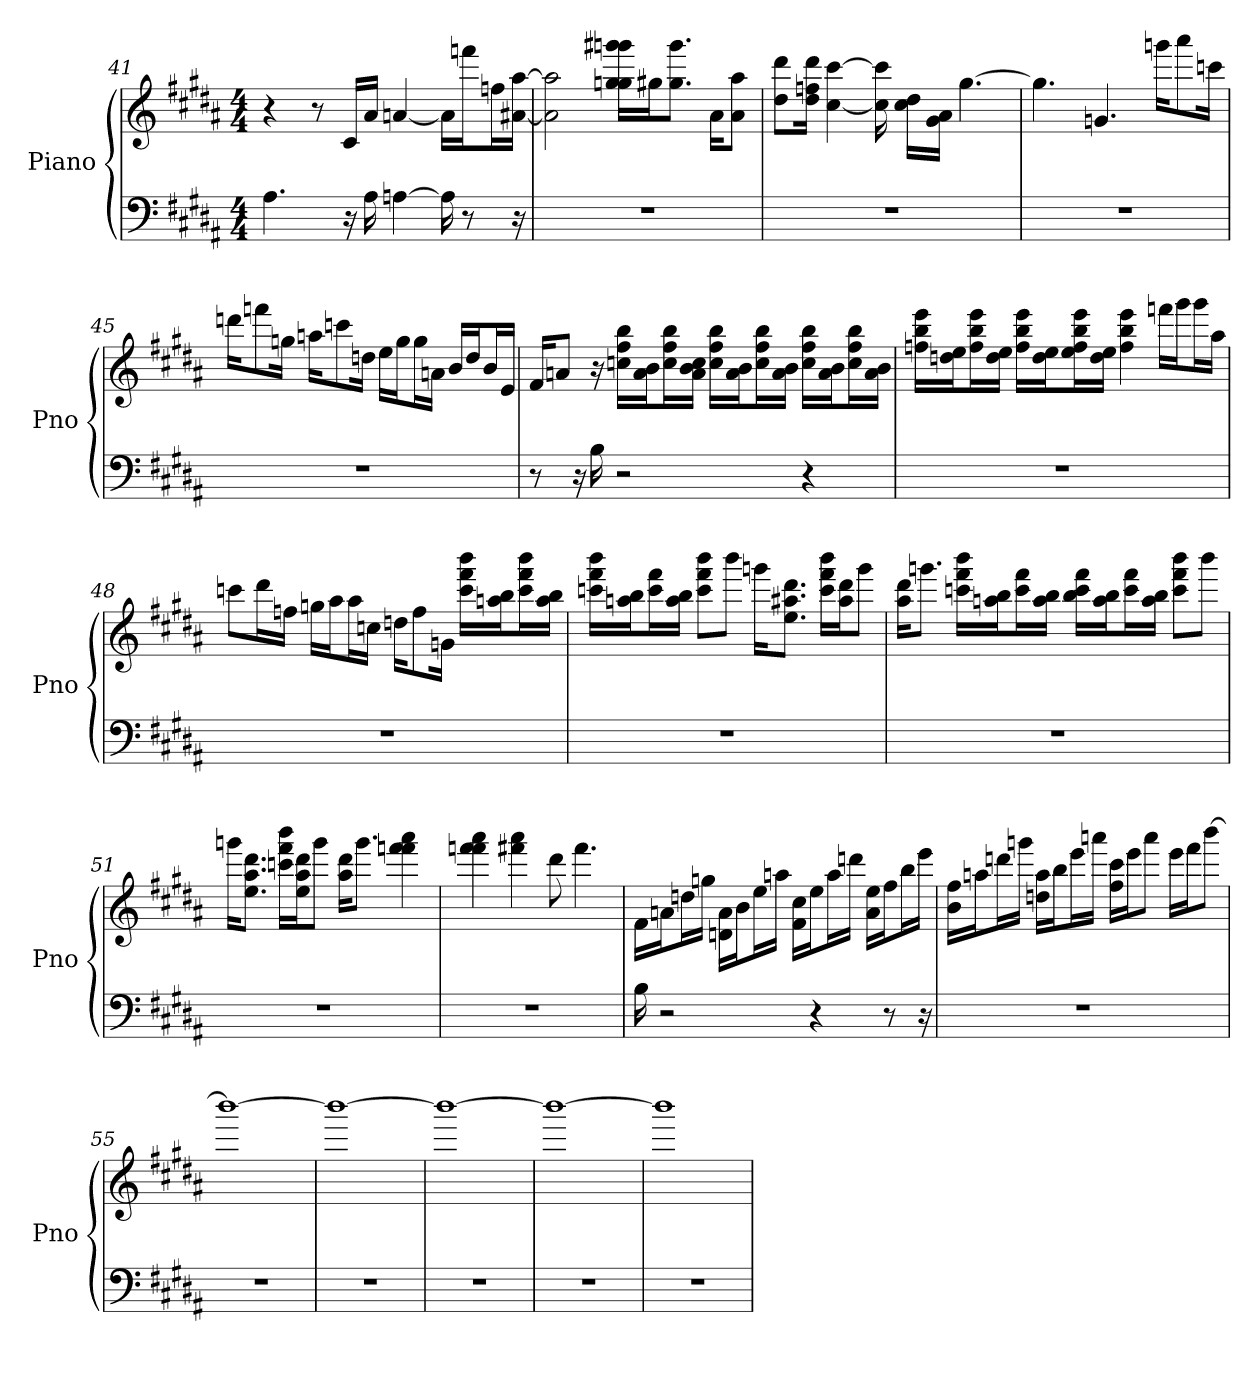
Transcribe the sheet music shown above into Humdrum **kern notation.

**kern	**kern
*part1	*part1
*staff2	*staff1
*I"Piano	*
*I'Pno	*
*clefF4	*clefG2
*k[f#c#g#d#a#]	*k[f#c#g#d#a#]
*B:	*B:
*M4/4	*M4/4
=41	=41
4.A#	4r
.	8r
16r	16c#/LL
16A#	16a#/JJ
[4A	[4a
16A]	16a\LL]
8r	16fff\J
.	16ff\L
16r	[16a#\ [16aa#\JJ
=42	=42
1r	2a#] 2aa#]
.	16ggg\ 16gg#\ 16gg\ 16ggg#\LL
.	16gg#\J
.	8.ggg#\ 8.gg#\J
.	16a#\KL
.	8a#\ 8aa#\J
=43	=43
1r	8dd#\ 8ddd#\L
.	16ff\ 16dd#\ 16ddd#\Jk
.	[4cc# [4ccc#
.	16cc#] 16ccc#]
.	16dd#\ 16cc#\LL
.	16a#\ 16g#\JJ
.	[4.gg#
=44	=44
1r	4.gg#]
.	4.g
.	16ggg\KL
.	8aaa#\
.	16ccc\Jk
=45	=45
1r	16ddd\KL
.	8fff\
.	16gg\Jk
.	16aa\KL
.	8ccc\
.	16dd\Jk
.	16ee\LL
.	16gg\J
.	16gg\L
.	16a\JJ
.	16b/LL
.	16dd/J
.	16b/L
.	16e/JJ
=46	=46
8r	16f#/KL
.	8a/J
16r	.
16B	16r
2r	16ff#\ 16cc\ 16bb\LL
.	16b\ 16a\J
.	16bb\ 16cc\ 16ff#\L
.	16b\ 16cc\ 16a\JJ
.	16bb\ 16cc\ 16ff#\LL
.	16b\ 16a\J
.	16cc\ 16ff#\ 16bb\L
.	16a\ 16b\JJ
4r	16cc\ 16bb\ 16ff#\LL
.	16a\ 16b\J
.	16bb\ 16cc\ 16ff#\L
.	16a\ 16b\JJ
=47	=47
1r	16eee\ 16ff\ 16bb\LL
.	16dd\ 16ee\J
.	16eee\ 16ff\ 16bb\L
.	16ee\ 16dd\JJ
.	16eee\ 16bb\ 16ff\LL
.	16dd\ 16ee\J
.	16eee\ 16bb\ 16ff\ 16ee\L
.	16dd\ 16ee\JJ
.	4eee 4bb 4ff
.	16fff\LL
.	16ggg#\J
.	16ggg#\L
.	16aa#\JJ
=48	=48
1r	8ccc\L
.	16ddd#\L
.	16ff\JJ
.	16gg\LL
.	16aa#\J
.	16aa#\L
.	16cc\JJ
.	16dd\KL
.	8ff\
.	16g\Jk
.	16bbb\ 16fff#\ 16ccc\LL
.	16bb\ 16aa\J
.	16ccc\ 16fff#\ 16bbb\L
.	16bb\ 16aa\JJ
=49	=49
1r	16ccc\ 16bbb\ 16fff#\LL
.	16aa\ 16bb\J
.	16ccc\ 16fff#\L
.	16bb\ 16aa\JJ
.	8bbb\ 8ccc\ 8fff#\L
.	8bbb\J
.	16ggg\KL
.	8.ee\ 8.aa#\ 8.ddd#\J
.	16fff#\ 16ccc\ 16bbb\LL
.	16aa#\ 16ddd#\J
.	8ggg\J
=50	=50
1r	16aa#\ 16ddd#\KL
.	8.ggg\J
.	16bbb\ 16ccc\ 16fff#\LL
.	16aa\ 16bb\J
.	16ccc\ 16fff#\L
.	16bb\ 16aa\JJ
.	16bb\ 16fff#\ 16ccc\LL
.	16bb\ 16aa\J
.	16fff#\ 16ccc\L
.	16bb\ 16aa\JJ
.	8ccc\ 8bbb\ 8fff#\L
.	8bbb\J
=51	=51
1r	16ggg\KL
.	8.ddd#\ 8.aa#\ 8.ee\J
.	16fff#\ 16ccc\ 16bbb\LL
.	16aa#\ 16ee\ 16ddd#\J
.	8ggg\J
.	16aa#\ 16ddd#\KL
.	8.ggg\J
.	4aaa# 4fff# 4fff
=52	=52
1r	4aaa# 4fff# 4fff
.	4fff# 4aaa#
.	8ddd#
.	4.fff#
=53	=53
16B	16f#\LL
2r	16a\J
.	16dd\L
.	16gg\JJ
.	16a\ 16d\LL
.	16b\J
.	16ee\L
.	16aa\JJ
.	16cc#\ 16f#\LL
4r	16ee\J
.	16aa\L
.	16ddd\JJ
.	16a\ 16ee\LL
8r	16ff#\J
.	16bb\L
16r	16eee\JJ
=54	=54
1r	16ff#\ 16b\LL
.	16aa\J
.	16ddd\L
.	16ggg\JJ
.	16aa\ 16dd\LL
.	16bb\J
.	16eee\L
.	16aaa\JJ
.	16ccc#\ 16ff#\LL
.	16eee\J
.	8aaa\J
.	16eee\LL
.	16fff#\J
.	[8bbb\J
=55	=55
1r	1bbb_
=56	=56
1r	1bbb_
=57	=57
1r	1bbb_
=58	=58
1r	1bbb_
=59	=59
1r	1bbb]
=	=
*-	*-
